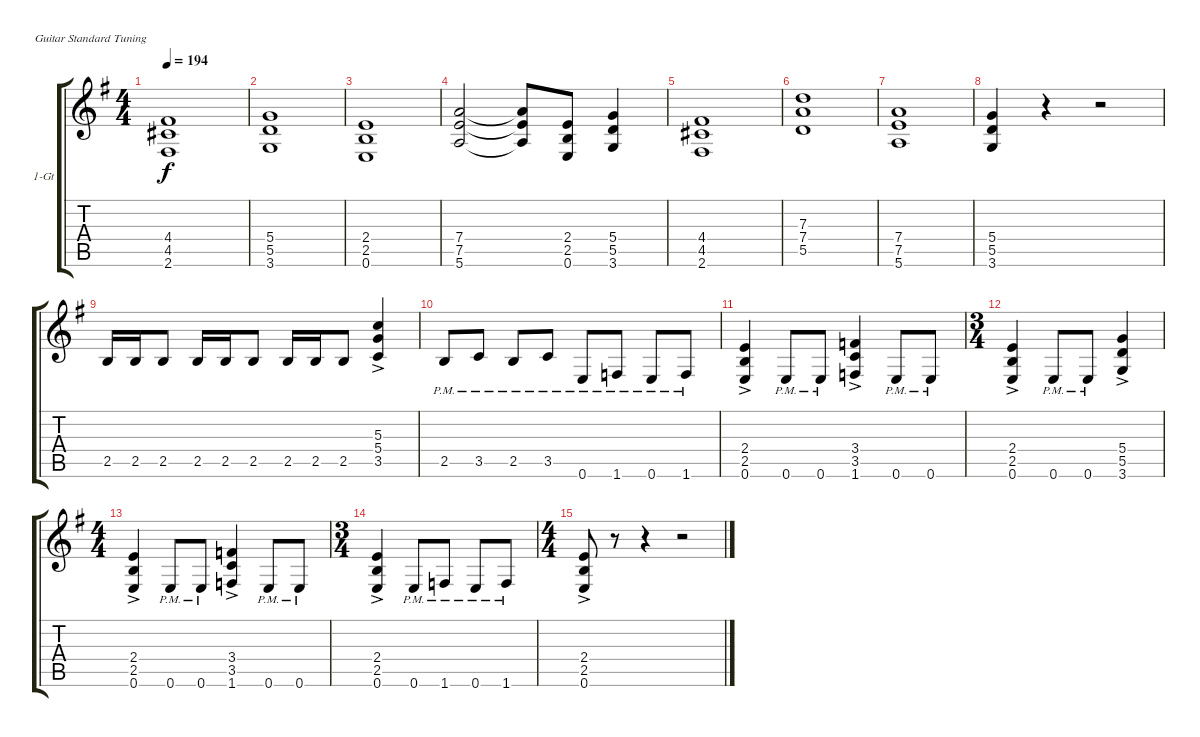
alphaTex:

\bracketExtendMode groupsimilarinstruments
\firstSystemTrackNameOrientation horizontal
\otherSystemsTrackNameOrientation horizontal
\track ("1-Gt" "1-Gt") {instrument distortionguitar}
\staff {score tabs}
\tuning (E4 B3 G3 D3 A2 E2)
\ts (4 4)
\tempo 194
\clef g2
\scale
1.05549
\ks g
(4.4 4.5 2.6).1{dy f} |
\scale
0.944515 (5.4 5.5 3.6).1 |
\scale
1.05549 (2.4 2.5 0.6).1 |
\scale
0.944515 (7.4 7.5 5.6).2 (7.4{t} 7.5{t} 5.6{t}).8 (2.4 2.5 0.6).8 (5.4 5.5 3.6).4 |
\scale
1.05549 (4.4 4.5 2.6).1 |
\scale
0.944515 (7.3 7.4 5.5).1 |
\scale
1.05549 (7.4 7.5 5.6).1 |
\scale
0.944515 (5.4 5.5 3.6).4 r.4 r.2 |
\scale
1.05549 2.5.16 2.5.16 2.5.8 2.5.16 2.5.16 2.5.8 2.5.16 2.5.16 2.5.8 (5.3{ac} 5.4{ac} 3.5{ac}).4 |
\scale
0.944515 2.5{pm}.8 3.5{pm}.8 2.5{pm}.8 3.5{pm}.8 0.6{pm}.8 1.6{pm}.8 0.6{pm}.8 1.6{pm}.8 |
\scale
1.05549 (2.4{ac} 2.5{ac} 0.6{ac}).4 0.6{pm}.8 0.6{pm}.8 (3.4{ac} 3.5{ac} 1.6{ac}).4 0.6{pm}.8 0.6{pm}.8 |
\ts (3 4)
\scale
0.944515 (2.4{ac} 2.5{ac} 0.6{ac}).4 0.6{pm}.8 0.6{pm}.8 (5.4{ac} 5.5{ac} 3.6{ac}).4 |
\ts (4 4)
\scale
1.08575 (2.4{ac} 2.5{ac} 0.6{ac}).4 0.6{pm}.8 0.6{pm}.8 (3.4{ac} 3.5{ac} 1.6{ac}).4 0.6{pm}.8 0.6{pm}.8 |
\ts (3 4)
\scale
0.91425 (2.4{ac} 2.5{ac} 0.6{ac}).4 0.6{pm}.8 1.6{pm}.8 0.6{pm}.8 1.6{pm}.8 |
\ts (4 4)
(2.4{ac} 2.5{ac} 0.6{ac}).8 r.8 r.4 r.2
